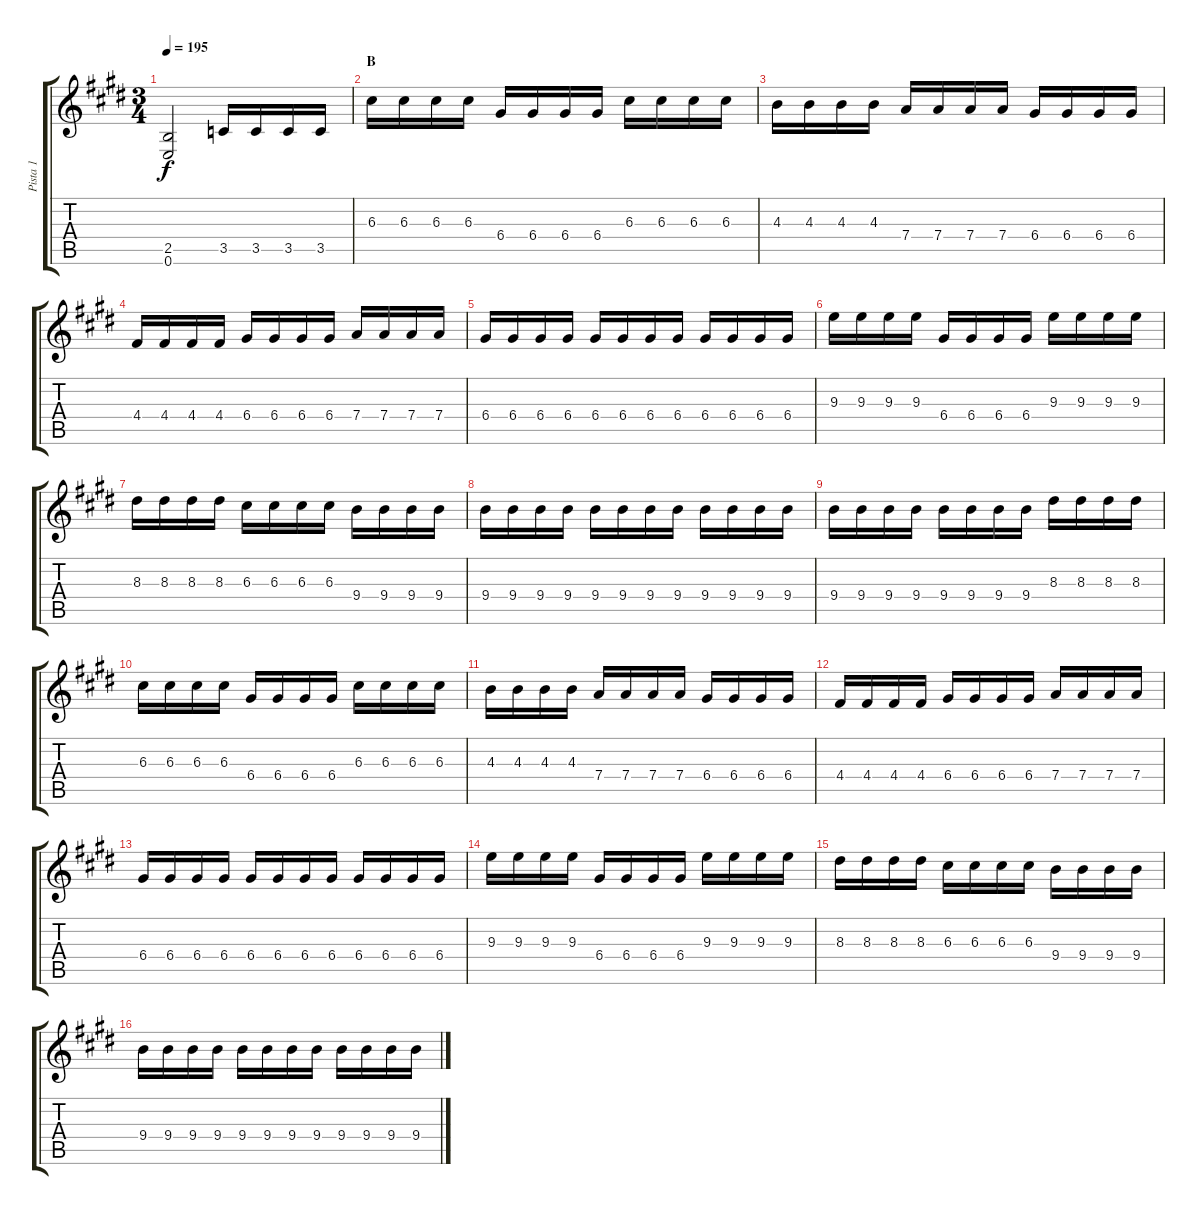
\track ("Pista 1" "Pista 1") {instrument distortionguitar}
\staff {score tabs}
\tuning (E4 B3 G3 D3 A2 E2) {hide}
\ts (3 4)
\tempo 195
\clef g2
\ks e
(2.5 0.6).2{dy f} 3.5.16 3.5.16 3.5.16 3.5.16 |
\section ("" "B")
6.3.16 6.3.16 6.3.16 6.3.16 6.4.16 6.4.16 6.4.16 6.4.16 6.3.16 6.3.16 6.3.16 6.3.16 |
4.3.16 4.3.16 4.3.16 4.3.16 7.4.16 7.4.16 7.4.16 7.4.16 6.4.16 6.4.16 6.4.16 6.4.16 |
4.4.16 4.4.16 4.4.16 4.4.16 6.4.16 6.4.16 6.4.16 6.4.16 7.4.16 7.4.16 7.4.16 7.4.16 |
6.4.16 6.4.16 6.4.16 6.4.16 6.4.16 6.4.16 6.4.16 6.4.16 6.4.16 6.4.16 6.4.16 6.4.16 |
9.3.16 9.3.16 9.3.16 9.3.16 6.4.16 6.4.16 6.4.16 6.4.16 9.3.16 9.3.16 9.3.16 9.3.16 |
8.3.16 8.3.16 8.3.16 8.3.16 6.3.16 6.3.16 6.3.16 6.3.16 9.4.16 9.4.16 9.4.16 9.4.16 |
9.4.16 9.4.16 9.4.16 9.4.16 9.4.16 9.4.16 9.4.16 9.4.16 9.4.16 9.4.16 9.4.16 9.4.16 |
9.4.16 9.4.16 9.4.16 9.4.16 9.4.16 9.4.16 9.4.16 9.4.16 8.3.16 8.3.16 8.3.16 8.3.16 |
6.3.16 6.3.16 6.3.16 6.3.16 6.4.16 6.4.16 6.4.16 6.4.16 6.3.16 6.3.16 6.3.16 6.3.16 |
4.3.16 4.3.16 4.3.16 4.3.16 7.4.16 7.4.16 7.4.16 7.4.16 6.4.16 6.4.16 6.4.16 6.4.16 |
4.4.16 4.4.16 4.4.16 4.4.16 6.4.16 6.4.16 6.4.16 6.4.16 7.4.16 7.4.16 7.4.16 7.4.16 |
6.4.16 6.4.16 6.4.16 6.4.16 6.4.16 6.4.16 6.4.16 6.4.16 6.4.16 6.4.16 6.4.16 6.4.16 |
9.3.16 9.3.16 9.3.16 9.3.16 6.4.16 6.4.16 6.4.16 6.4.16 9.3.16 9.3.16 9.3.16 9.3.16 |
8.3.16 8.3.16 8.3.16 8.3.16 6.3.16 6.3.16 6.3.16 6.3.16 9.4.16 9.4.16 9.4.16 9.4.16 |
9.4.16 9.4.16 9.4.16 9.4.16 9.4.16 9.4.16 9.4.16 9.4.16 9.4.16 9.4.16 9.4.16 9.4.16
